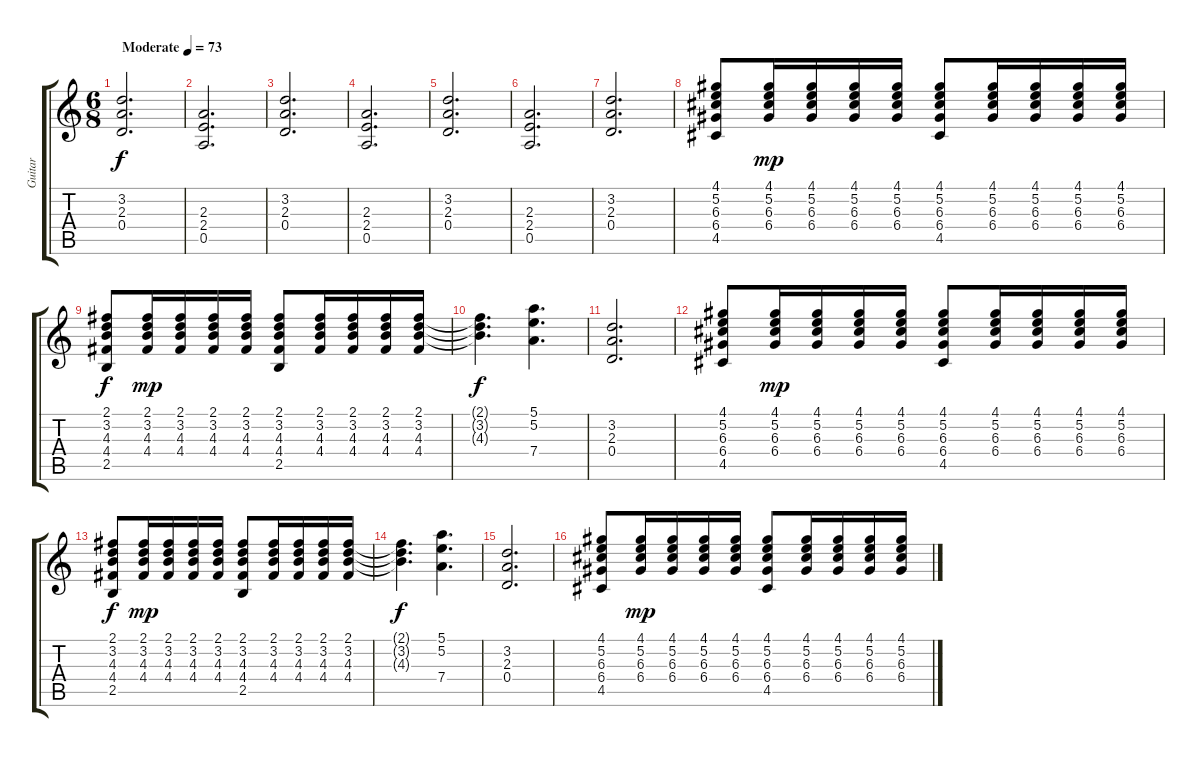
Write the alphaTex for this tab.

\track ("Guitar" "Guitar") {instrument distortionguitar}
\staff {score tabs}
\tuning (E4 B3 G3 D3 A2 E2) {hide}
\ts (6 8)
\tempo (73 "Moderate")
\clef g2
\ks c
(3.2 2.3 0.4).2{d dy f instrument distortionguitar} |
(2.3 2.4 0.5).2{d} |
(3.2 2.3 0.4).2{d} |
(2.3 2.4 0.5).2{d} |
(3.2 2.3 0.4).2{d} |
(2.3 2.4 0.5).2{d} |
(3.2 2.3 0.4).2{d} |
(4.1 5.2 6.3 6.4 4.5).8 (4.1 5.2 6.3 6.4).16{dy mp} (4.1 5.2 6.3 6.4).16 (4.1 5.2 6.3 6.4).16 (4.1 5.2 6.3 6.4).16 (4.1 5.2 6.3 6.4 4.5).8 (4.1 5.2 6.3 6.4).16 (4.1 5.2 6.3 6.4).16 (4.1 5.2 6.3 6.4).16 (4.1 5.2 6.3 6.4).16 |
(2.1 3.2 4.3 4.4 2.5).8{dy f} (2.1 3.2 4.3 4.4).16{dy mp} (2.1 3.2 4.3 4.4).16 (2.1 3.2 4.3 4.4).16 (2.1 3.2 4.3 4.4).16 (2.1 3.2 4.3 4.4 2.5).8 (2.1 3.2 4.3 4.4).16 (2.1 3.2 4.3 4.4).16 (2.1 3.2 4.3 4.4).16 (2.1 3.2 4.3 4.4).16 |
(2.1{t} 3.2{t} 4.3{t}).4{d dy f} (5.1 5.2 7.4).4{d} |
(3.2 2.3 0.4).2{d} |
(4.1 5.2 6.3 6.4 4.5).8 (4.1 5.2 6.3 6.4).16{dy mp} (4.1 5.2 6.3 6.4).16 (4.1 5.2 6.3 6.4).16 (4.1 5.2 6.3 6.4).16 (4.1 5.2 6.3 6.4 4.5).8 (4.1 5.2 6.3 6.4).16 (4.1 5.2 6.3 6.4).16 (4.1 5.2 6.3 6.4).16 (4.1 5.2 6.3 6.4).16 |
(2.1 3.2 4.3 4.4 2.5).8{dy f} (2.1 3.2 4.3 4.4).16{dy mp} (2.1 3.2 4.3 4.4).16 (2.1 3.2 4.3 4.4).16 (2.1 3.2 4.3 4.4).16 (2.1 3.2 4.3 4.4 2.5).8 (2.1 3.2 4.3 4.4).16 (2.1 3.2 4.3 4.4).16 (2.1 3.2 4.3 4.4).16 (2.1 3.2 4.3 4.4).16 |
(2.1{t} 3.2{t} 4.3{t}).4{d dy f} (5.1 5.2 7.4).4{d} |
(3.2 2.3 0.4).2{d} |
(4.1 5.2 6.3 6.4 4.5).8 (4.1 5.2 6.3 6.4).16{dy mp} (4.1 5.2 6.3 6.4).16 (4.1 5.2 6.3 6.4).16 (4.1 5.2 6.3 6.4).16 (4.1 5.2 6.3 6.4 4.5).8 (4.1 5.2 6.3 6.4).16 (4.1 5.2 6.3 6.4).16 (4.1 5.2 6.3 6.4).16 (4.1 5.2 6.3 6.4).16
